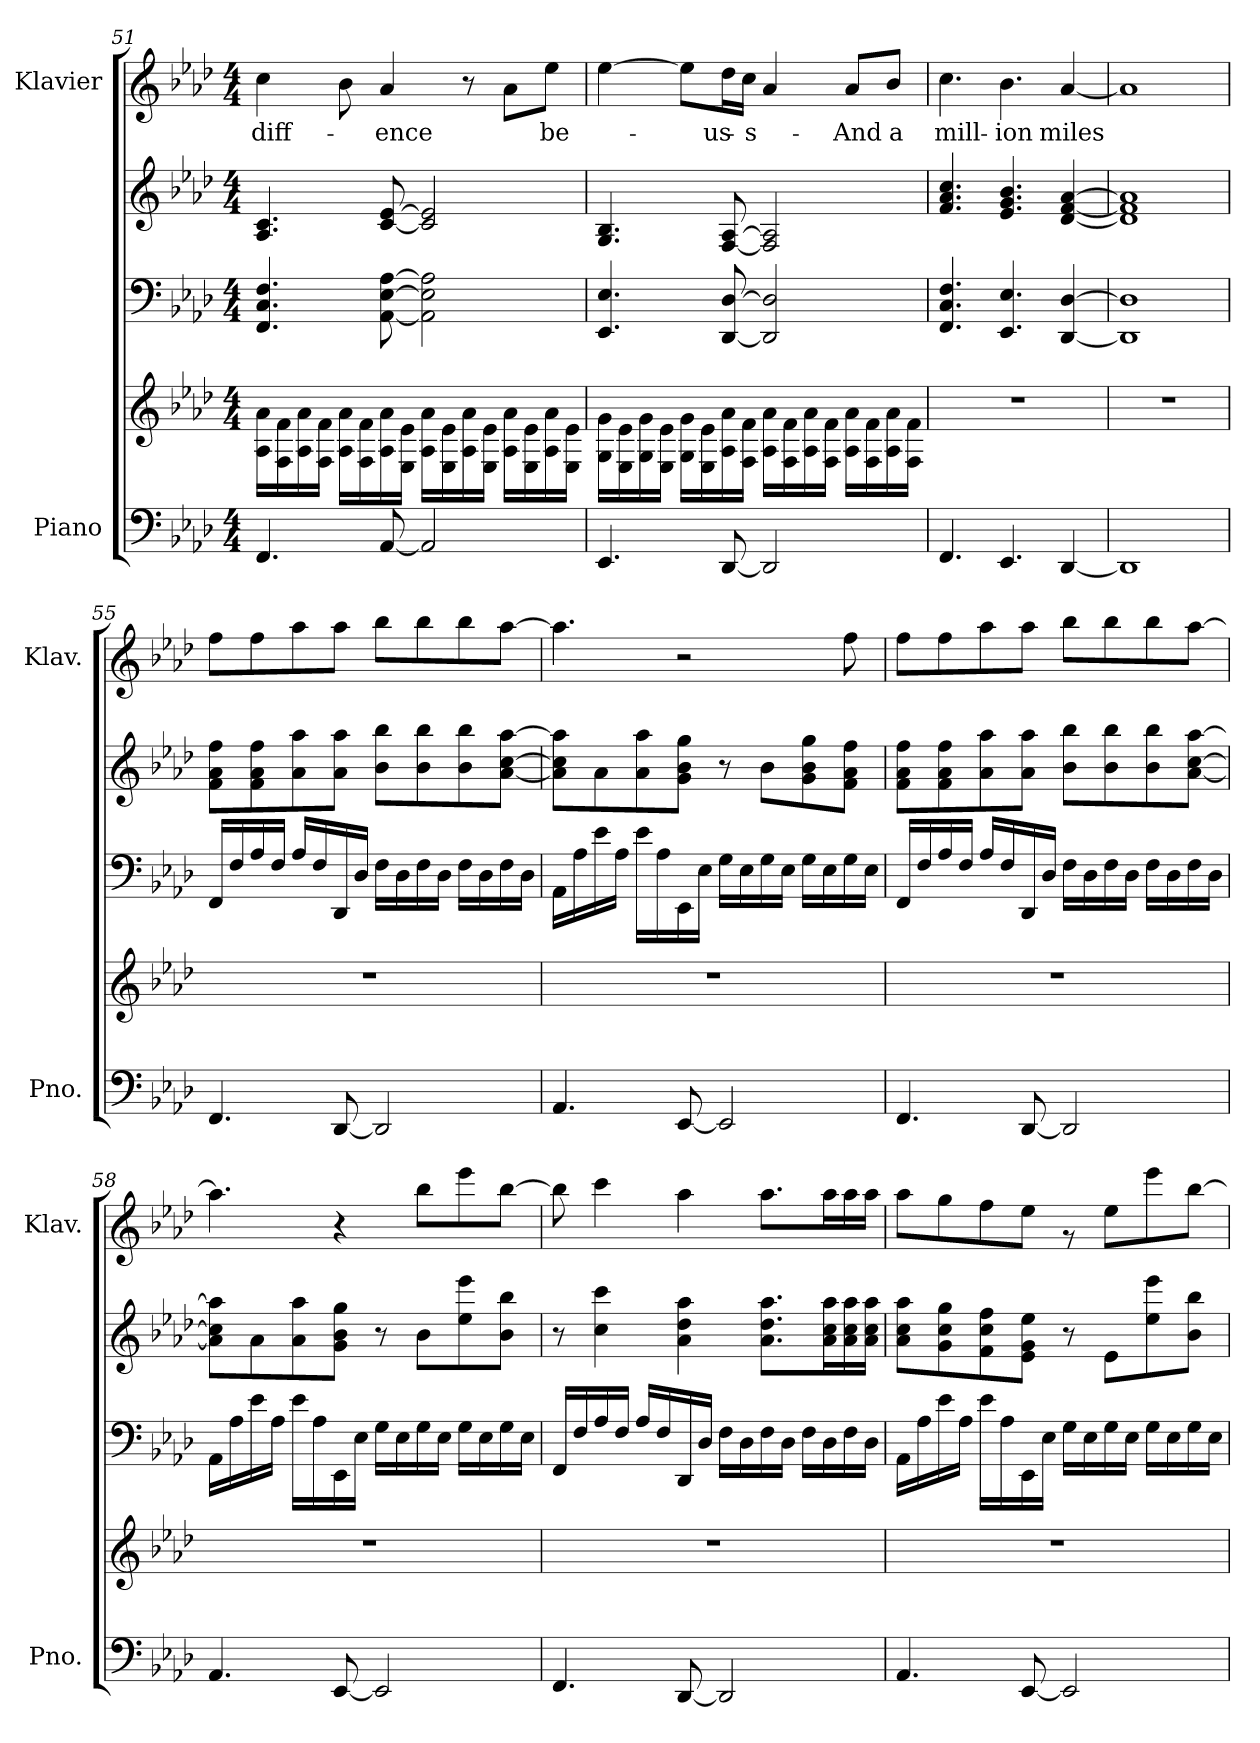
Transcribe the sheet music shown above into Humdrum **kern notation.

**kern	**kern	**kern	**kern	**dynam	**kern	**text
*part2	*part2	*part2	*part2	*part2	*part1	*part1
*staff5	*staff4	*staff3	*staff2	*staff2/3/4/5	*staff1	*staff1
*I"Piano	*	*	*	*	*I"Klavier	*
*I'Pno.	*	*	*	*	*I'Klav.	*
!!LO:PB:g=z
*clefF4	*clefG2	*clefF4	*clefG2	*	*clefG2	*
*k[b-e-a-d-]	*k[b-e-a-d-]	*k[b-e-a-d-]	*k[b-e-a-d-]	*	*k[b-e-a-d-]	*
*M4/4	*M4/4	*M4/4	*M4/4	*	*M4/4	*
=51	=51	=51	=51	=51	=51	=51
!	!	!	!	!	!	!LO:LY:b
4.FF/	16A-\ 16a-\LL	4.FF/ 4.C/ 4.F/	4.A-/ 4.c/	.	4cc\	diff-
.	16F\ 16f\	.	.	.	.	.
.	16A-\ 16a-\	.	.	.	.	.
.	16F\ 16f\JJ	.	.	.	.	.
.	16A-\ 16a-\LL	.	.	.	8b-\	.
.	16F\ 16f\	.	.	.	.	.
!	!	!	!	!	!	!LO:LY:b
[8AA-/	16A-\ 16a-\	[8AA-\ [8E-\ [8A-\	[8c/ [8e-/	.	4a-/	-ence
.	16E-\ 16e-\JJ	.	.	.	.	.
2AA-/]	16A-\ 16a-\LL	2AA-\] 2E-\] 2A-\]	2c/] 2e-/]	.	.	.
.	16E-\ 16e-\	.	.	.	.	.
.	16A-\ 16a-\	.	.	.	8r	.
.	16E-\ 16e-\JJ	.	.	.	.	.
.	16A-\ 16a-\LL	.	.	.	8a-\L	.
.	16E-\ 16e-\	.	.	.	.	.
!	!	!	!	!	!	!LO:LY:b
.	16A-\ 16a-\	.	.	.	8ee-\J	be-
.	16E-\ 16e-\JJ	.	.	.	.	.
=52	=52	=52	=52	=52	=52	=52
4.EE-/	16G\ 16g\LL	4.EE-/ 4.E-/	4.G/ 4.B-/	.	[4ee-\	.
.	16E-\ 16e-\	.	.	.	.	.
.	16G\ 16g\	.	.	.	.	.
.	16E-\ 16e-\JJ	.	.	.	.	.
.	16G\ 16g\LL	.	.	.	8ee-\L]	.
.	16E-\ 16e-\	.	.	.	.	.
!	!	!	!	!	!	!LO:LY:b
[8DD-/	16A-\ 16a-\	[8DD-/ [8D-/	[8F/ [8A-/	.	16dd-\L	us-
!	!	!	!	!	!	!LO:LY:b
.	16F\ 16f\JJ	.	.	.	16cc\JJ	-s-
2DD-/]	16A-\ 16a-\LL	2DD-/] 2D-/]	2F/] 2A-/]	.	4a-/	.
.	16F\ 16f\	.	.	.	.	.
.	16A-\ 16a-\	.	.	.	.	.
.	16F\ 16f\JJ	.	.	.	.	.
!	!	!	!	!	!	!LO:LY:b
.	16A-\ 16a-\LL	.	.	.	8a-/L	And
.	16F\ 16f\	.	.	.	.	.
!	!	!	!	!	!	!LO:LY:b
.	16A-\ 16a-\	.	.	.	8b-/J	a
.	16F\ 16f\JJ	.	.	.	.	.
=53	=53	=53	=53	=53	=53	=53
!	!	!	!	!LO:DY:b	!	!LO:LY:b
!	!	!	!	!LO:DY:n=1:b	!	!
!	!	!	!	!LO:DY:n=2:b	!	!
4.FF/	1r	4.FF/ 4.C/ 4.F/	4.f/ 4.a-/ 4.cc/	mf mf mf	4.cc\	mill-
!	!	!	!	!	!	!LO:LY:b
4.EE-/	.	4.EE-/ 4.E-/	4.e-/ 4.g/ 4.b-/	.	4.b-\	-ion
!	!	!	!	!	!	!LO:LY:b
[4DD-/	.	[4DD-/ [4D-/	[4d-/ [4f/ [4a-/	.	[4a-/	miles
!!LO:LB:g=z
=54	=54	=54	=54	=54	=54	=54
1DD-]	1r	1DD-] 1D-]	1d-] 1f] 1a-]	.	1a-]	.
=55	=55	=55	=55	=55	=55	=55
!	!	!	!	!LO:DY:b=4	!	!
!	!	!	!	!LO:DY:n=1:b=2	!	!
!	!	!	!	!LO:DY:n=2:b	!	!
!	!	!	!	!LO:DY:n=3:b	!	!
!	!	!	!	!LO:DY:n=4:b	!	!
4.FF/	1r	16FF/LL	8f\ 8a-\ 8ff\L	f mf f f f	8ff\L	.
.	.	16F/	.	.	.	.
.	.	16A-/	8f\ 8a-\ 8ff\	.	8ff\	.
.	.	16F/JJ	.	.	.	.
.	.	16A-/LL	8a-\ 8aa-\	.	8aa-\	.
.	.	16F/	.	.	.	.
[8DD-/	.	16DD-/	8a-\ 8aa-\J	.	8aa-\J	.
.	.	16D-/JJ	.	.	.	.
2DD-/]	.	16F\LL	8b-\ 8bb-\L	.	8bb-\L	.
.	.	16D-\	.	.	.	.
.	.	16F\	8b-\ 8bb-\	.	8bb-\	.
.	.	16D-\JJ	.	.	.	.
.	.	16F\LL	8b-\ 8bb-\	.	8bb-\	.
.	.	16D-\	.	.	.	.
.	.	16F\	[8a-\ [8cc\ [8aa-\J	.	[8aa-\J	.
.	.	16D-\JJ	.	.	.	.
=56	=56	=56	=56	=56	=56	=56
4.AA-/	1r	16AA-\LL	8a-\] 8cc\] 8aa-\]L	.	4.aa-\]	.
.	.	16A-\	.	.	.	.
.	.	16e-\	8a-\	.	.	.
.	.	16A-\JJ	.	.	.	.
.	.	16e-\LL	8a-\ 8aa-\	.	.	.
.	.	16A-\	.	.	.	.
[8EE-/	.	16EE-\	8g\ 8b-\ 8gg\J	.	2r	.
.	.	16E-\JJ	.	.	.	.
2EE-/]	.	16G\LL	8r	.	.	.
.	.	16E-\	.	.	.	.
.	.	16G\	8b-\L	.	.	.
.	.	16E-\JJ	.	.	.	.
.	.	16G\LL	8g\ 8b-\ 8gg\	.	.	.
.	.	16E-\	.	.	.	.
.	.	16G\	8f\ 8a-\ 8ff\J	.	8ff\	.
.	.	16E-\JJ	.	.	.	.
!!LO:PB:g=z
=57	=57	=57	=57	=57	=57	=57
4.FF/	1r	16FF/LL	8f\ 8a-\ 8ff\L	.	8ff\L	.
.	.	16F/	.	.	.	.
.	.	16A-/	8f\ 8a-\ 8ff\	.	8ff\	.
.	.	16F/JJ	.	.	.	.
.	.	16A-/LL	8a-\ 8aa-\	.	8aa-\	.
.	.	16F/	.	.	.	.
[8DD-/	.	16DD-/	8a-\ 8aa-\J	.	8aa-\J	.
.	.	16D-/JJ	.	.	.	.
2DD-/]	.	16F\LL	8b-\ 8bb-\L	.	8bb-\L	.
.	.	16D-\	.	.	.	.
.	.	16F\	8b-\ 8bb-\	.	8bb-\	.
.	.	16D-\JJ	.	.	.	.
.	.	16F\LL	8b-\ 8bb-\	.	8bb-\	.
.	.	16D-\	.	.	.	.
.	.	16F\	[8a-\ [8cc\ [8aa-\J	.	[8aa-\J	.
.	.	16D-\JJ	.	.	.	.
=58	=58	=58	=58	=58	=58	=58
4.AA-/	1r	16AA-\LL	8a-\] 8cc\] 8aa-\]L	.	4.aa-\]	.
.	.	16A-\	.	.	.	.
.	.	16e-\	8a-\	.	.	.
.	.	16A-\JJ	.	.	.	.
.	.	16e-\LL	8a-\ 8aa-\	.	.	.
.	.	16A-\	.	.	.	.
[8EE-/	.	16EE-\	8g\ 8b-\ 8gg\J	.	4r	.
.	.	16E-\JJ	.	.	.	.
2EE-/]	.	16G\LL	8r	.	.	.
.	.	16E-\	.	.	.	.
.	.	16G\	8b-\L	.	8bb-\L	.
.	.	16E-\JJ	.	.	.	.
.	.	16G\LL	8ee-\ 8eee-\	.	8eee-\	.
.	.	16E-\	.	.	.	.
.	.	16G\	8b-\ 8bb-\J	.	[8bb-\J	.
.	.	16E-\JJ	.	.	.	.
!!LO:LB:g=z
=59	=59	=59	=59	=59	=59	=59
4.FF/	1r	16FF/LL	8r	.	8bb-\]	.
.	.	16F/	.	.	.	.
.	.	16A-/	4cc\ 4ccc\	.	4ccc\	.
.	.	16F/JJ	.	.	.	.
.	.	16A-/LL	.	.	.	.
.	.	16F/	.	.	.	.
[8DD-/	.	16DD-/	4a-\ 4dd-\ 4aa-\	.	4aa-\	.
.	.	16D-/JJ	.	.	.	.
2DD-/]	.	16F\LL	.	.	.	.
.	.	16D-\	.	.	.	.
.	.	16F\	8.a-\ 8.dd-\ 8.aa-\L	.	8.aa-\L	.
.	.	16D-\JJ	.	.	.	.
.	.	16F\LL	.	.	.	.
.	.	16D-\	16a-\ 16cc\ 16aa-\L	.	16aa-\L	.
.	.	16F\	16a-\ 16cc\ 16aa-\	.	16aa-\	.
.	.	16D-\JJ	16a-\ 16cc\ 16aa-\JJ	.	16aa-\JJ	.
=60	=60	=60	=60	=60	=60	=60
4.AA-/	1r	16AA-\LL	8a-\ 8cc\ 8aa-\L	.	8aa-\L	.
.	.	16A-\	.	.	.	.
.	.	16e-\	8g\ 8cc\ 8gg\	.	8gg\	.
.	.	16A-\JJ	.	.	.	.
.	.	16e-\LL	8f\ 8cc\ 8ff\	.	8ff\	.
.	.	16A-\	.	.	.	.
[8EE-/	.	16EE-\	8e-\ 8g\ 8ee-\J	.	8ee-\J	.
.	.	16E-\JJ	.	.	.	.
2EE-/]	.	16G\LL	8r	.	8rg	.
.	.	16E-\	.	.	.	.
.	.	16G\	8e-\L	.	8ee-\L	.
.	.	16E-\JJ	.	.	.	.
.	.	16G\LL	8ee-\ 8eee-\	.	8eee-\	.
.	.	16E-\	.	.	.	.
.	.	16G\	8b-\ 8bb-\J	.	[8bb-\J	.
.	.	16E-\JJ	.	.	.	.
=	=	=	=	=	=	=
*-	*-	*-	*-	*-	*-	*-
